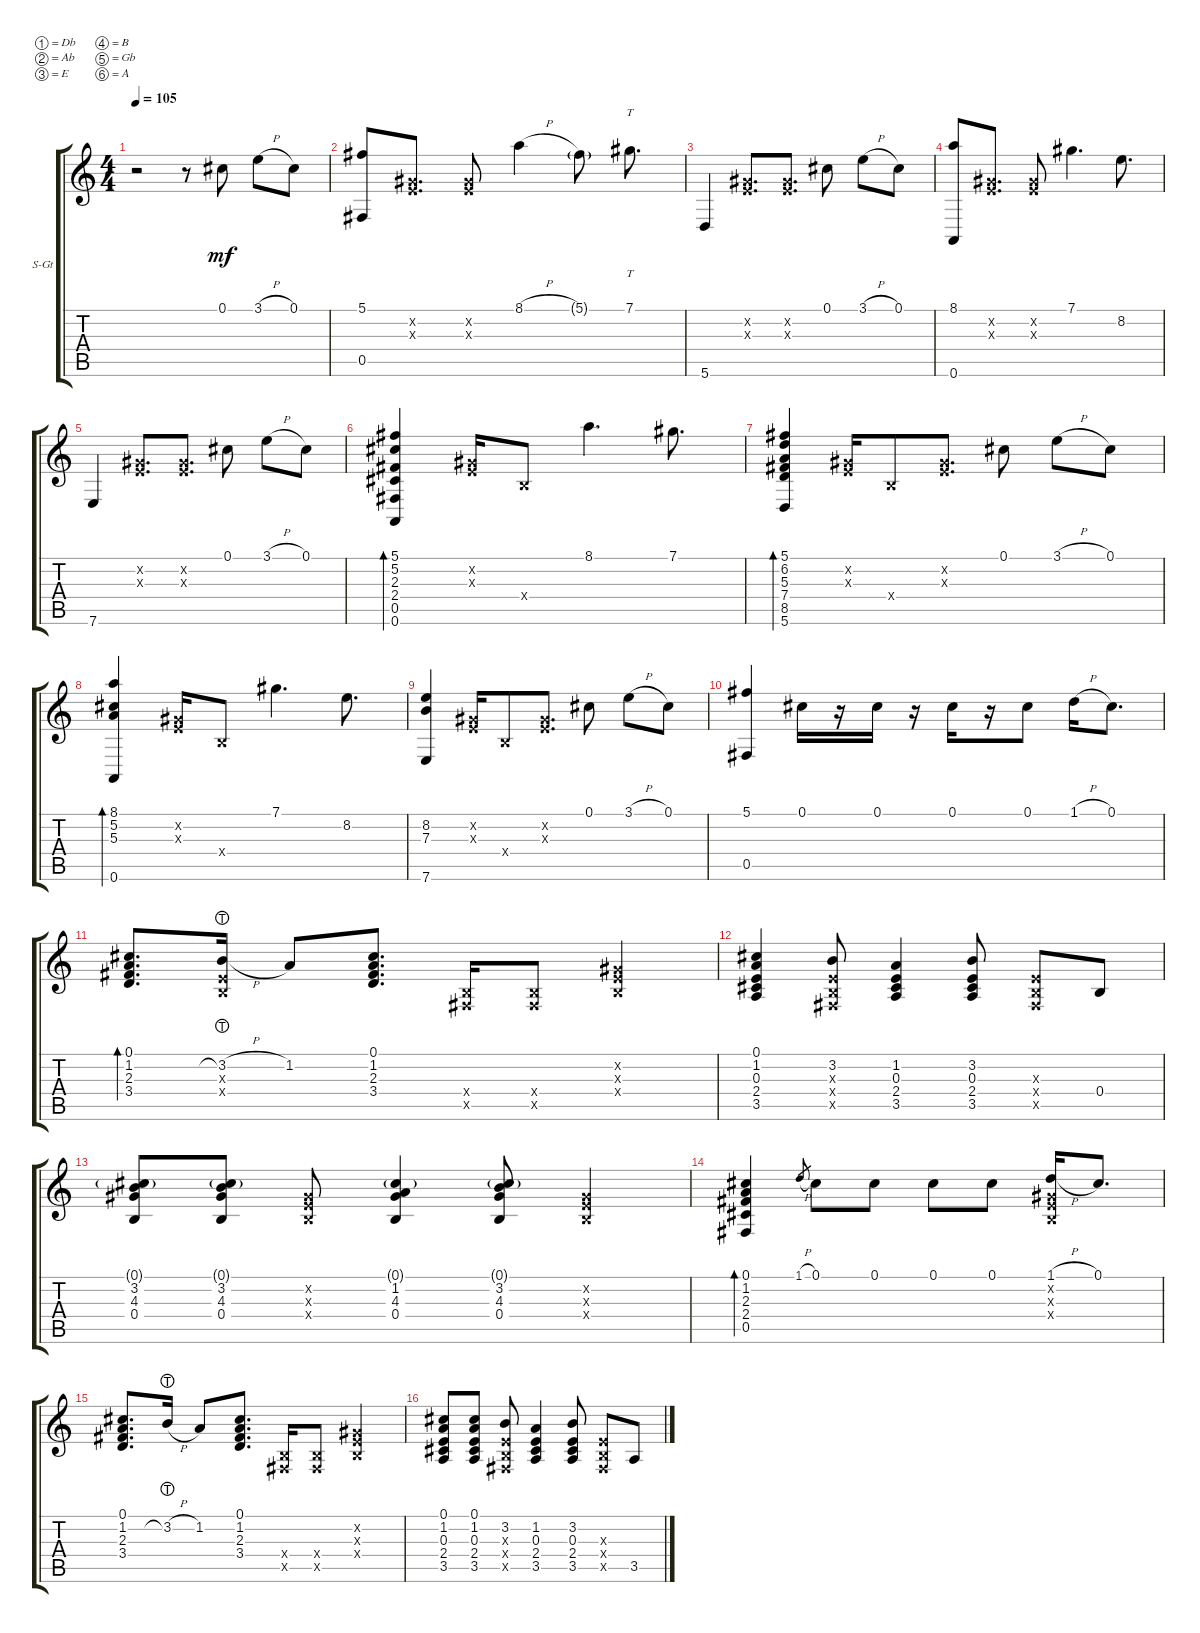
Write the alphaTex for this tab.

\defaultSystemsLayout 4
\bracketExtendMode groupsimilarinstruments
\firstSystemTrackNameOrientation horizontal
\otherSystemsTrackNameOrientation horizontal
\track ("Steel Guitar" "S-Gt") {instrument acousticguitarsteel}
\staff {score tabs}
\tuning (Db4 Ab3 E3 B2 Gb2 A1)
\ts (4 4)
\tempo 105
\clef g2
\ks c
r.2{dy mf instrument acousticguitarsteel} r.8 0.1.8 3.1{h}.8 0.1.8 |
(5.1 0.5).8 (0.2{x} 0.3{x}).8{d} (0.2{x} 0.3{x}).8 8.1{h}.4 5.1{g}.8 7.1.8{tt d} |
5.6.4 (0.2{x} 0.3{x}).8{d} (0.2{x} 0.3{x}).8{d} 0.1.8 3.1{h}.8 0.1.8 |
(8.1 0.6).8 (0.2{x} 0.3{x}).8{d} (0.2{x} 0.3{x}).8 7.1.4{d} 8.2.8{d} |
7.6.4 (0.2{x} 0.3{x}).8{d} (0.2{x} 0.3{x}).8{d} 0.1.8 3.1{h}.8 0.1.8 |
(5.1 5.2 2.3 2.4 0.5 0.6).4{bd 118} (0.2{x} 0.3{x}).16 0.4{x}.8 8.1.4{d} 7.1.8{d} |
(5.6 8.5 7.4 5.3 6.2 5.1).4{bd 117} (0.2{x} 0.3{x}).16 0.4{x}.8 (0.2{x} 0.3{x}).8{d} 0.1.8 3.1{h}.8 0.1.8 |
(8.1 5.2 5.3 0.6).4{bd 116} (0.2{x} 0.3{x}).16 0.4{x}.8 7.1.4{d} 8.2.8{d} |
(7.6 7.3 8.2).4 (0.2{x} 0.3{x}).16 0.4{x}.8 (0.2{x} 0.3{x}).8{d} 0.1.8 3.1{h}.8 0.1.8 |
(5.1 0.5).4 0.1.16 r.16 0.1.16 r.16 0.1.16 r.16 0.1.8 1.1{h}.16 0.1.8{d} |
(0.1 1.2 2.3 3.4).8{d bd 60} (3.2{h lht} 0.3{x} 0.4{x}).16 1.2.8 (0.1 1.2 2.3 3.4).8{d} (0.5{x} 0.4{x}).16 (0.5{x} 0.4{x}).8 (0.4{x} 0.3{x} 0.2{x}).4 |
(0.1 1.2 0.3 2.4 3.5).4 (0.4{x} 0.3{x} 3.2 0.5{x}).8 (1.2 0.3 2.4 3.5).4 (3.2 0.3 2.4 3.5).8 (0.3{x} 0.4{x} 0.5{x}).8 0.4.8 |
(4.3 3.2 0.1{g} 0.4).8 (3.2 4.3 0.1{g} 0.4).8 (0.4{x} 0.3{x} 0.2{x}).8 (4.3 1.2 0.1{g} 0.4).4 (3.2 4.3 0.1{g} 0.4).8 (0.2{x} 0.3{x} 0.4{x}).4 |
(1.2 2.3 2.4 0.5 0.1).4{bd 120} 1.1{h}.8{gr} 0.1.8 0.1.8 0.1.8 0.1.8 (1.1{h} 0.3{x} 0.4{x} 0.2{x}).16 0.1.8{d} |
(0.1 1.2 2.3 3.4).8{d} 3.2{h lht}.16 1.2.8 (0.1 1.2 2.3 3.4).8{d} (0.5{x} 0.4{x}).16 (0.5{x} 0.4{x}).8 (0.4{x} 0.3{x} 0.2{x}).4 |
(0.1 1.2 0.3 2.4 3.5).8 (0.1 1.2 0.3 2.4 3.5).8 (0.4{x} 0.3{x} 3.2 0.5{x}).8 (1.2 0.3 2.4 3.5).4 (3.2 0.3 2.4 3.5).8 (0.3{x} 0.4{x} 0.5{x}).8 3.5.8
